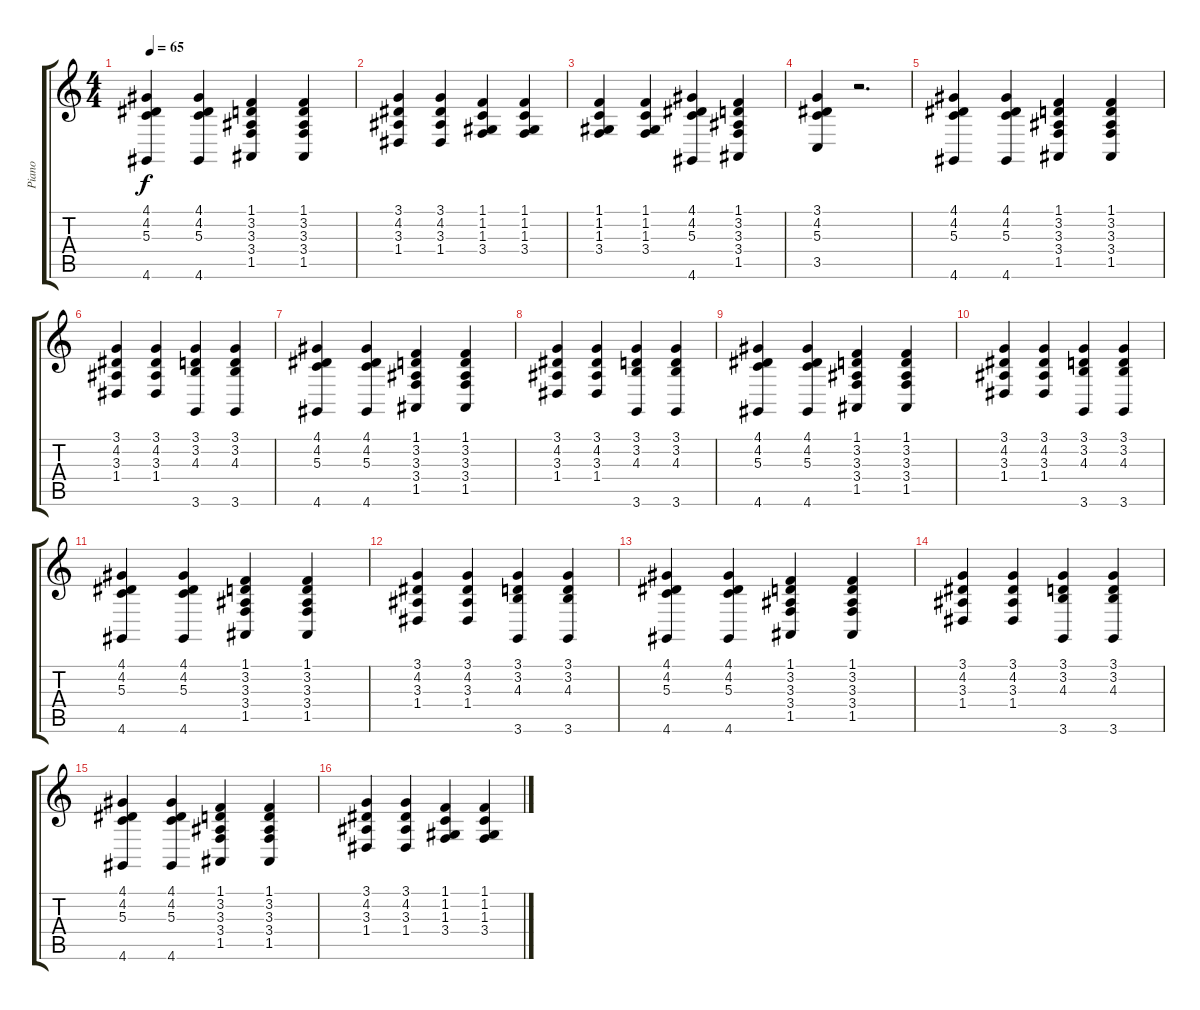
\track ("Piano" "Piano") {instrument acousticgrandpiano}
\staff {score tabs}
\tuning (E4 B3 G3 D3 A2 E2) {hide}
\ts (4 4)
\tempo 65
\clef g2
\ks c
(4.1 4.2 5.3 4.6).4{dy f} (4.1 4.2 5.3 4.6).4 (1.1 3.2 3.3 3.4 1.5).4 (1.1 3.2 3.3 3.4 1.5).4 |
(3.1 4.2 3.3 1.4).4 (3.1 4.2 3.3 1.4).4 (1.1 1.2 1.3 3.4).4 (1.1 1.2 1.3 3.4).4 |
(1.1 1.2 1.3 3.4).4 (1.1 1.2 1.3 3.4).4 (4.1 4.2 5.3 4.6).4 (1.1 3.2 3.3 3.4 1.5).4 |
(3.1 4.2 5.3 3.5).4 r.2{d} |
(4.1 4.2 5.3 4.6).4 (4.1 4.2 5.3 4.6).4 (1.1 3.2 3.3 3.4 1.5).4 (1.1 3.2 3.3 3.4 1.5).4 |
(3.1 4.2 3.3 1.4).4 (3.1 4.2 3.3 1.4).4 (3.1 3.2 4.3 3.6).4 (3.1 3.2 4.3 3.6).4 |
(4.1 4.2 5.3 4.6).4 (4.1 4.2 5.3 4.6).4 (1.1 3.2 3.3 3.4 1.5).4 (1.1 3.2 3.3 3.4 1.5).4 |
(3.1 4.2 3.3 1.4).4 (3.1 4.2 3.3 1.4).4 (3.1 3.2 4.3 3.6).4 (3.1 3.2 4.3 3.6).4 |
(4.1 4.2 5.3 4.6).4 (4.1 4.2 5.3 4.6).4 (1.1 3.2 3.3 3.4 1.5).4 (1.1 3.2 3.3 3.4 1.5).4 |
(3.1 4.2 3.3 1.4).4 (3.1 4.2 3.3 1.4).4 (3.1 3.2 4.3 3.6).4 (3.1 3.2 4.3 3.6).4 |
(4.1 4.2 5.3 4.6).4 (4.1 4.2 5.3 4.6).4 (1.1 3.2 3.3 3.4 1.5).4 (1.1 3.2 3.3 3.4 1.5).4 |
(3.1 4.2 3.3 1.4).4 (3.1 4.2 3.3 1.4).4 (3.1 3.2 4.3 3.6).4 (3.1 3.2 4.3 3.6).4 |
(4.1 4.2 5.3 4.6).4 (4.1 4.2 5.3 4.6).4 (1.1 3.2 3.3 3.4 1.5).4 (1.1 3.2 3.3 3.4 1.5).4 |
(3.1 4.2 3.3 1.4).4 (3.1 4.2 3.3 1.4).4 (3.1 3.2 4.3 3.6).4 (3.1 3.2 4.3 3.6).4 |
(4.1 4.2 5.3 4.6).4 (4.1 4.2 5.3 4.6).4 (1.1 3.2 3.3 3.4 1.5).4 (1.1 3.2 3.3 3.4 1.5).4 |
(3.1 4.2 3.3 1.4).4 (3.1 4.2 3.3 1.4).4 (1.1 1.2 1.3 3.4).4 (1.1 1.2 1.3 3.4).4
